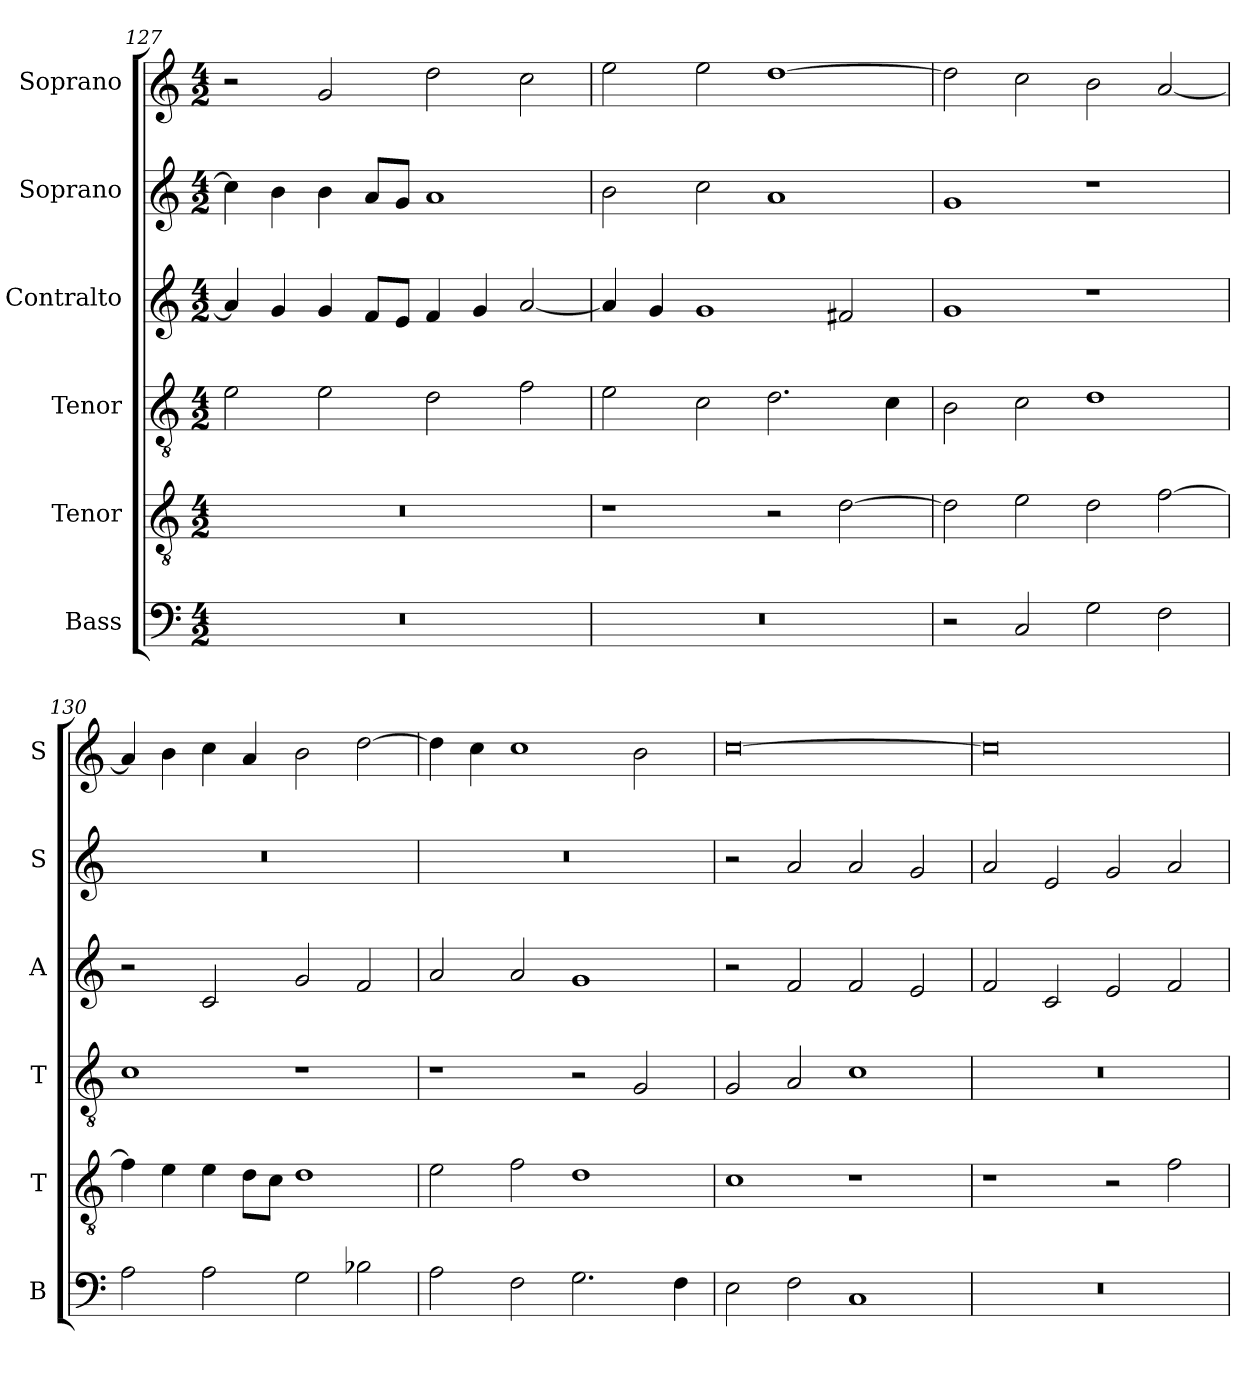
**kern	**kern	**kern	**kern	**kern	**kern
*part6	*part5	*part4	*part3	*part2	*part1
*staff6	*staff5	*staff4	*staff3	*staff2	*staff1
*I"Bass	*I"Tenor	*I"Tenor	*I"Contralto	*I"Soprano	*I"Soprano
*I'B	*I'T	*I'T	*I'A	*I'S	*I'S
*clefF4	*clefGv2	*clefGv2	*clefG2	*clefG2	*clefG2
*k[]	*k[]	*k[]	*k[]	*k[]	*k[]
*C:ion	*C:ion	*C:ion	*C:ion	*C:ion	*C:ion
*M4/2	*M4/2	*M4/2	*M4/2	*M4/2	*M4/2
=127	=127	=127	=127	=127	=127
0r	0r	2e	4a]	4cc]	2r
.	.	.	4g	4b	.
.	.	2e	4g	4b	2g
.	.	.	8f/L	8a/L	.
.	.	.	8e/J	8g/J	.
.	.	2d	4f	1a	2dd
.	.	.	4g	.	.
.	.	2f	[2a	.	2cc
=128	=128	=128	=128	=128	=128
0r	1r	2e	4a]	2b	2ee
.	.	.	4g	.	.
.	.	2c	1g	2cc	2ee
.	2r	2.d	.	1a	[1dd
.	[2d	.	2f#X	.	.
.	.	4c	.	.	.
=129	=129	=129	=129	=129	=129
2r	2d]	2B	1g	1g	2dd]
2C	2e	2c	.	.	2cc
2G	2d	1d	1r	1r	2b
2F	[2f	.	.	.	[2a
=130	=130	=130	=130	=130	=130
2A	4f]	1c	2r	0r	4a]
.	4e	.	.	.	4b
2A	4e	.	2c	.	4cc
.	8d\L	.	.	.	4a
.	8c\J	.	.	.	.
2G	1d	1r	2g	.	2b
2B-X	.	.	2f	.	[2dd
=131	=131	=131	=131	=131	=131
2A	2e	1r	2a	0r	4dd]
.	.	.	.	.	4cc
2F	2f	.	2a	.	1cc
2.G	1d	2r	1g	.	.
.	.	2G	.	.	2b
4F	.	.	.	.	.
=132	=132	=132	=132	=132	=132
2E	1c	2G	2r	2r	[0cc
2F	.	2A	2f	2a	.
1C	1r	1c	2f	2a	.
.	.	.	2e	2g	.
=133	=133	=133	=133	=133	=133
0r	1r	0r	2f	2a	0cc]
.	.	.	2c	2e	.
.	2r	.	2e	2g	.
.	2f	.	2f	2a	.
=	=	=	=	=	=
*-	*-	*-	*-	*-	*-
